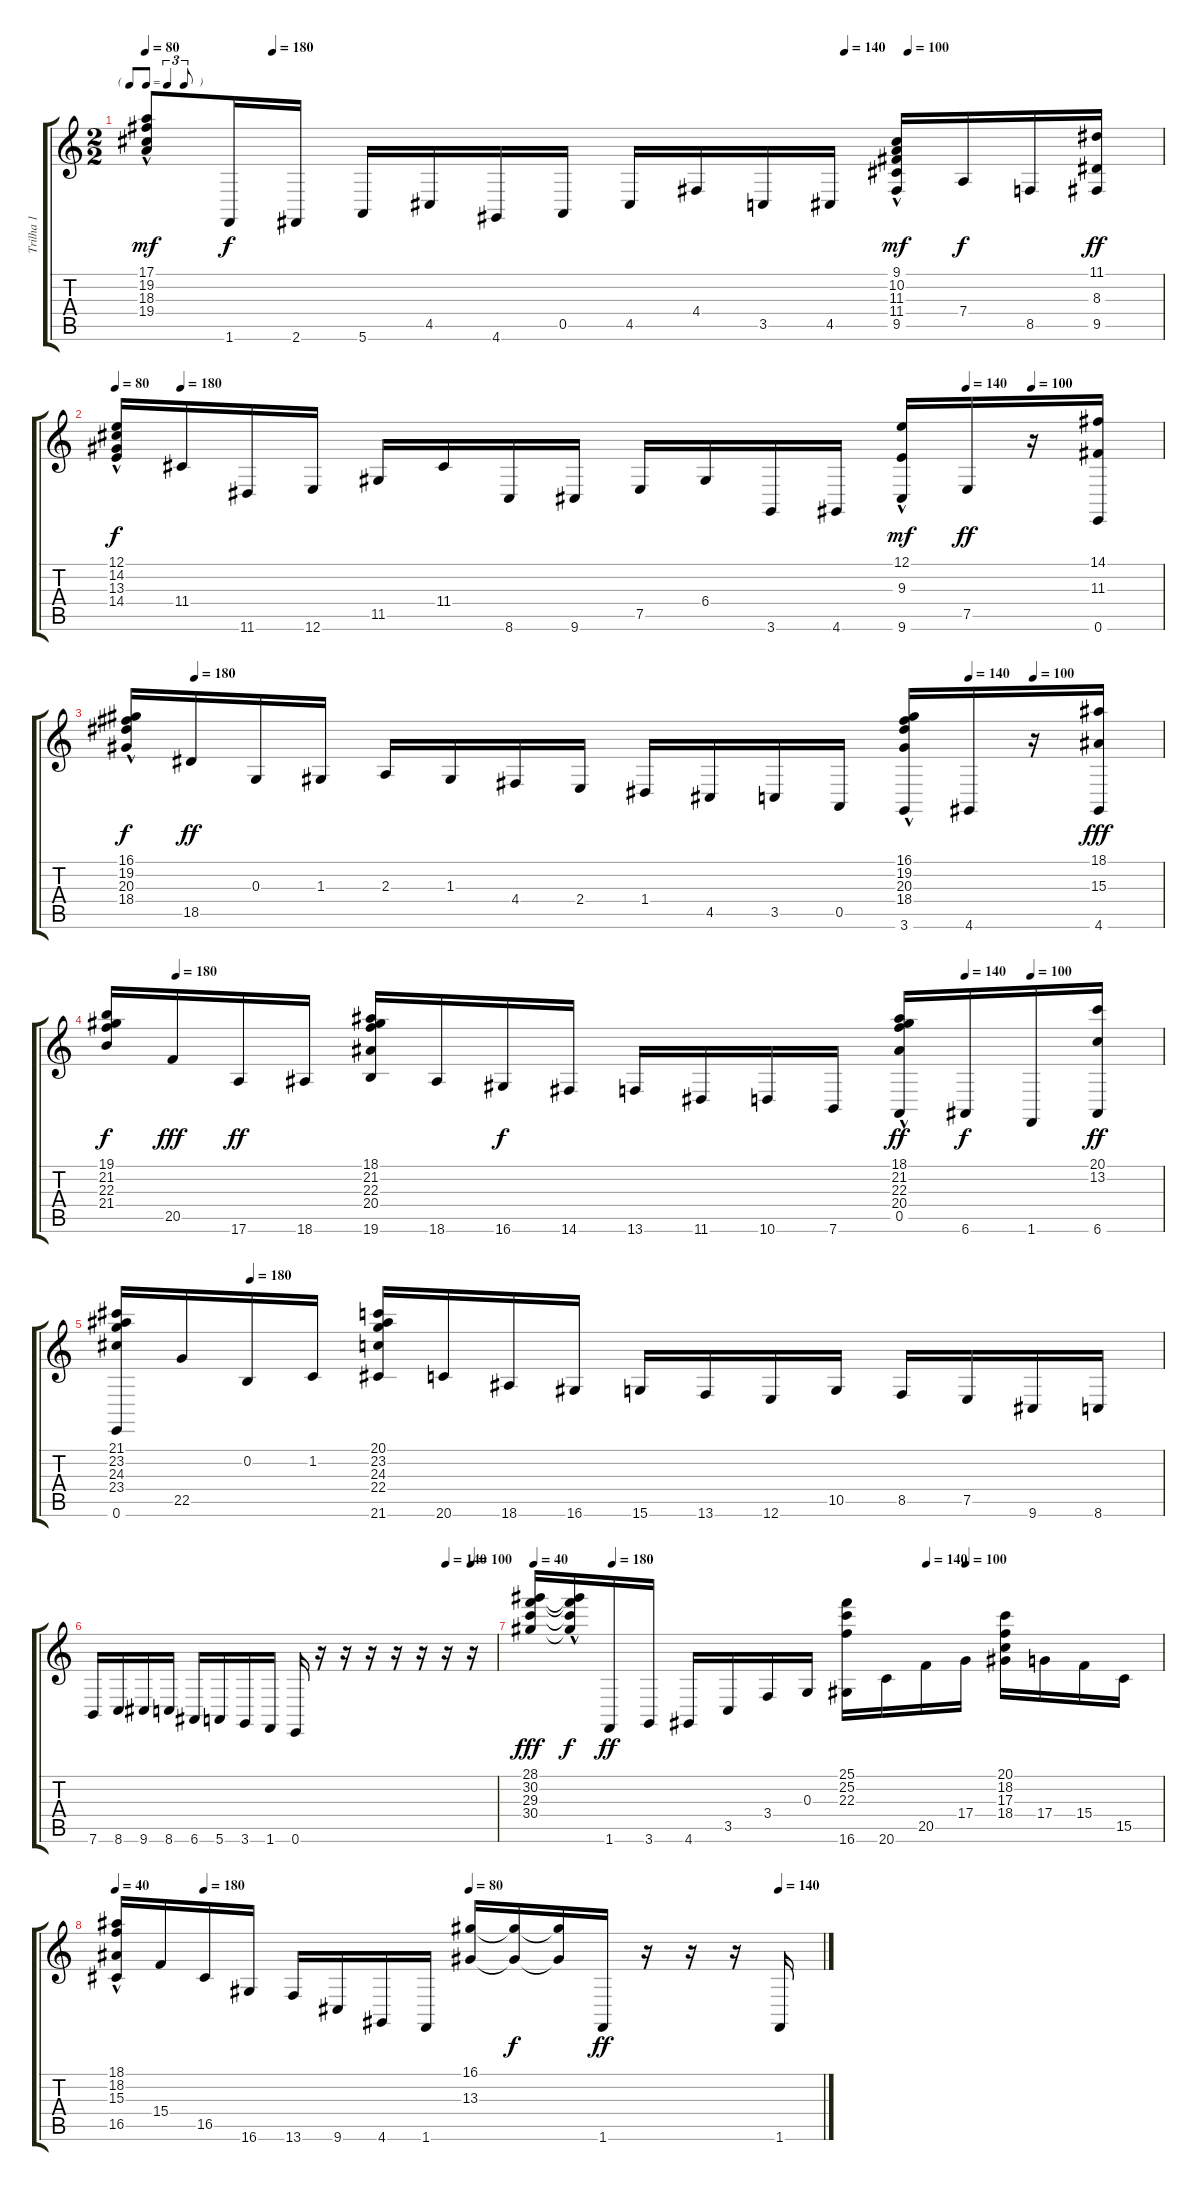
\track ("Trilha 1" "Trilha 1") {instrument acousticgrandpiano}
\staff {score tabs}
\tuning (E4 B3 G3 D3 A2 E2) {hide}
\ts (2 2)
\tf triplet8th
\tempo 80
\tempo (180 0.125)
\tempo (140 0.6875)
\tempo (100 0.75)
\clef g2
\ks c
(17.1{hac} 19.2{hac} 18.3{hac} 19.4{hac}).8{dy mf} 1.6.16{dy f} 2.6.16 5.6.16 4.5.16 4.6.16 0.5.16 4.5.16 4.4.16 3.5.16 4.5.16 (9.1{hac} 10.2{hac} 11.3{hac} 11.4{hac} 9.5).16{dy mf} 7.4.16{dy f} 8.5.16 (11.1 8.3 9.5).16{dy ff} |
\tempo 80
\tempo (180 0.0625)
\tempo (140 0.8125)
\tempo (100 0.875)
(12.1{hac} 14.2{hac} 13.3{hac} 14.4{hac}).16{dy f} 11.4.16 11.6.16 12.6.16 11.5.16 11.4.16 8.6.16 9.6.16 7.5.16 6.4.16 3.6.16 4.6.16 (12.1{hac} 9.3{hac} 9.6).16{dy mf} 7.5.16{dy ff} r.16 (14.1 11.3 0.6).16 |
\tempo (180 0.0625)
\tempo (140 0.8125)
\tempo (100 0.875)
(16.1{hac} 19.2{hac} 20.3{hac} 18.4{hac}).16{dy f} 18.5.16{dy ff} 0.3.16 1.3.16 2.3.16 1.3.16 4.4.16 2.4.16 1.4.16 4.5.16 3.5.16 0.5.16 (16.1{hac} 19.2{hac} 20.3{hac} 18.4{hac} 3.6).16 4.6.16 r.16 (18.1 15.3 4.6).16{dy fff} |
\tempo (180 0.0625)
\tempo (140 0.8125)
\tempo (100 0.875)
(19.1 21.2 22.3 21.4).16{dy f} 20.5.16{dy fff} 17.6.16{dy ff} 18.6.16 (18.1 21.2 22.3 20.4 19.6).16 18.6.16 16.6.16{dy f} 14.6.16 13.6.16 11.6.16 10.6.16 7.6.16 (18.1{hac} 21.2{hac} 22.3{hac} 20.4{hac} 0.5).16{dy ff} 6.6.16{dy f} 1.6.16 (20.1 13.2 6.6).16{dy ff} |
\tempo (180 0.125)
(21.1 23.2 24.3 23.4 0.6).16 22.5.16 0.2.16 1.2.16 (20.1 23.2 24.3 22.4 21.6).16 20.6.16 18.6.16 16.6.16 15.6.16 13.6.16 12.6.16 10.5.16 8.5.16 7.5.16 9.6.16 8.6.16 |
\tempo (140 0.875)
\tempo (100 0.9375)
7.6.16 8.6.16 9.6.16 8.6.16 6.6.16 5.6.16 3.6.16 1.6.16 0.6.16 r.16 r.16 r.16 r.16 r.16 r.16 r.16 |
\tempo 40
\tempo (180 0.125)
\tempo (140 0.625)
\tempo (100 0.6875)
(28.1 30.2 29.3 30.4).16{dy fff} (28.1{hac t} 30.2{hac t} 29.3{hac t} 30.4{hac t}).16{dy f} 1.6.16{dy ff} 3.6.16 4.6.16 3.5.16 3.4.16 0.3.16 (25.1 25.2 22.3 16.6).16 20.6.16 20.5.16 17.4.16 (20.1 18.2 17.3 18.4).16 17.4.16 15.4.16 15.5.16 |
\tempo 40
\tempo (180 0.125)
\tempo (80 0.5)
\tempo (140 0.9375)
(18.1 18.2{hac} 15.3 16.5).16 15.4.16 16.5.16 16.6.16 13.6.16 9.6.16 4.6.16 1.6.16 (16.1 13.3).16 (16.1{t} 13.3{t}).16{dy f} (16.1{t} 13.3{t}).16 1.6.16{dy ff} r.16 r.16 r.16 1.6.16
